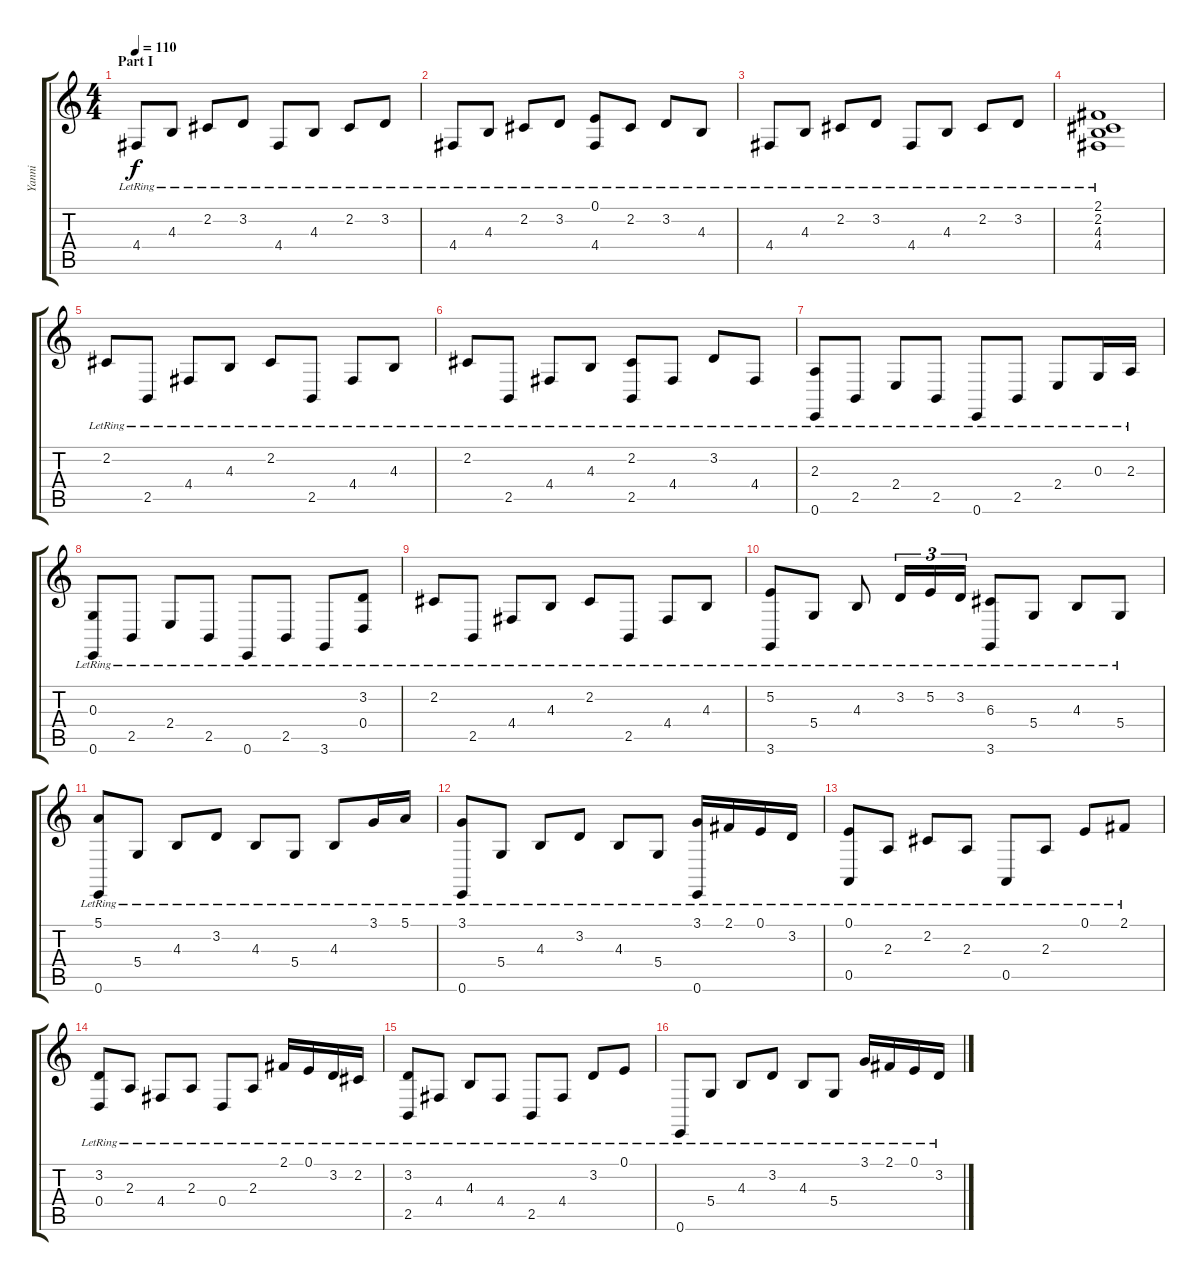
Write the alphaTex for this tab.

\track ("Yanni" "Yanni") {instrument acousticgrandpiano}
\staff {score tabs}
\tuning (E4 B3 G3 D3 A2 E2) {hide}
\ts (4 4)
\section ("" "Part I")
\tempo 110
\clef g2
\ks c
4.4{lr}.8{dy f instrument acousticgrandpiano} 4.3{lr}.8 2.2{lr}.8 3.2{lr}.8 4.4{lr}.8 4.3{lr}.8 2.2{lr}.8 3.2{lr}.8 |
4.4{lr}.8 4.3{lr}.8 2.2{lr}.8 3.2{lr}.8 (0.1{lr} 4.4{lr}).8 2.2{lr}.8 3.2{lr}.8 4.3{lr}.8 |
4.4{lr}.8 4.3{lr}.8 2.2{lr}.8 3.2{lr}.8 4.4{lr}.8 4.3{lr}.8 2.2{lr}.8 3.2{lr}.8 |
(2.1{lr} 2.2{lr} 4.3{lr} 4.4{lr}).1 |
2.2{lr}.8 2.5{lr}.8 4.4{lr}.8 4.3{lr}.8 2.2{lr}.8 2.5{lr}.8 4.4{lr}.8 4.3{lr}.8 |
2.2{lr}.8 2.5{lr}.8 4.4{lr}.8 4.3{lr}.8 (2.2{lr} 2.5{lr}).8 4.4{lr}.8 3.2{lr}.8 4.4{lr}.8 |
(2.3{lr} 0.6{lr}).8 2.5{lr}.8 2.4{lr}.8 2.5{lr}.8 0.6{lr}.8 2.5{lr}.8 2.4{lr}.8 0.3{lr}.16 2.3{lr}.16 |
(0.3{lr} 0.6{lr}).8 2.5{lr}.8 2.4{lr}.8 2.5{lr}.8 0.6{lr}.8 2.5{lr}.8 3.6{lr}.8 (3.2{lr} 0.4{lr}).8 |
2.2{lr}.8 2.5{lr}.8 4.4{lr}.8 4.3{lr}.8 2.2{lr}.8 2.5{lr}.8 4.4{lr}.8 4.3{lr}.8 |
(5.2{lr} 3.6{lr}).8 5.4{lr}.8 4.3{lr}.8 3.2{lr}.16{tu (3 2)} 5.2{lr}.16{tu (3 2)} 3.2{lr}.16{tu (3 2)} (6.3{lr} 3.6{lr}).8 5.4{lr}.8 4.3{lr}.8 5.4{lr}.8 |
(5.1{lr} 0.6{lr}).8 5.4{lr}.8 4.3{lr}.8 3.2{lr}.8 4.3{lr}.8 5.4{lr}.8 4.3{lr}.8 3.1{lr}.16 5.1{lr}.16 |
(3.1{lr} 0.6{lr}).8 5.4{lr}.8 4.3{lr}.8 3.2{lr}.8 4.3{lr}.8 5.4{lr}.8 (3.1{lr} 0.6{lr}).16 2.1{lr}.16 0.1{lr}.16 3.2{lr}.16 |
(0.1{lr} 0.5{lr}).8 2.3{lr}.8 2.2{lr}.8 2.3{lr}.8 0.5{lr}.8 2.3{lr}.8 0.1{lr}.8 2.1{lr}.8 |
(3.2{lr} 0.4{lr}).8 2.3{lr}.8 4.4{lr}.8 2.3{lr}.8 0.4{lr}.8 2.3{lr}.8 2.1{lr}.16 0.1{lr}.16 3.2{lr}.16 2.2{lr}.16 |
(3.2{lr} 2.5{lr}).8 4.4{lr}.8 4.3{lr}.8 4.4{lr}.8 2.5{lr}.8 4.4{lr}.8 3.2{lr}.8 0.1{lr}.8 |
0.6{lr}.8 5.4{lr}.8 4.3{lr}.8 3.2{lr}.8 4.3{lr}.8 5.4{lr}.8 3.1{lr}.16 2.1{lr}.16 0.1{lr}.16 3.2{lr}.16
